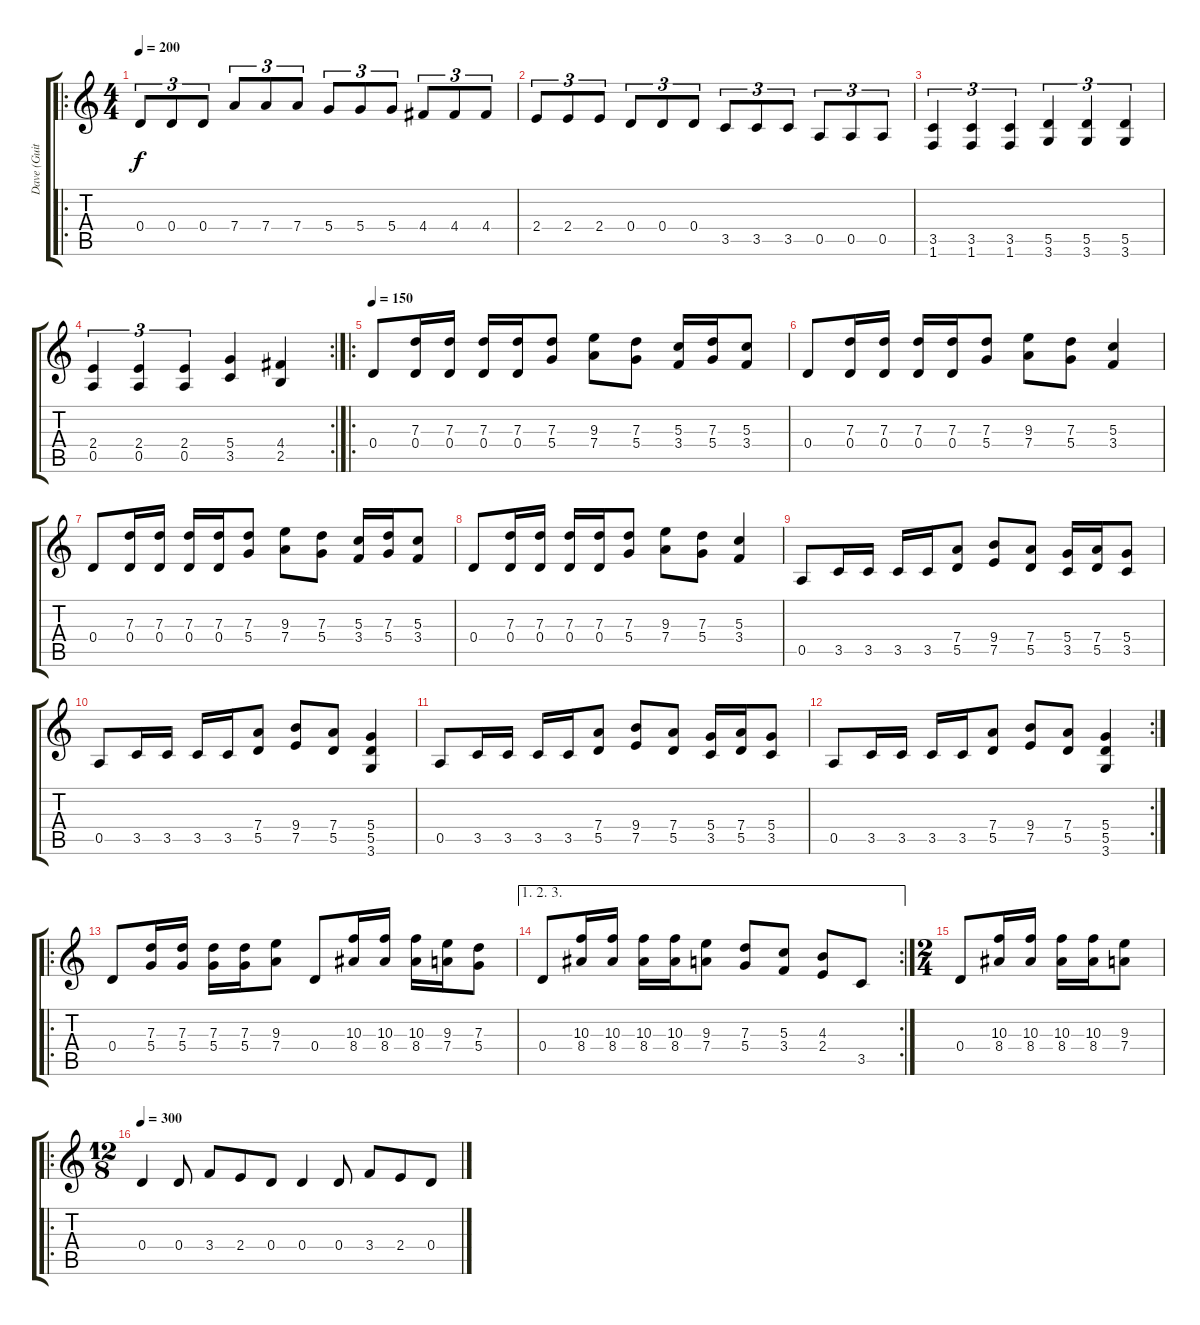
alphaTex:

\track ("Dave (Guitar)" "Dave (Guit") {instrument distortionguitar}
\staff {score tabs}
\tuning (E4 B3 G3 D3 A2 E2) {hide}
\ro
\ts (4 4)
\tempo 200
\clef g2
\ks c
0.4.8{tu (3 2) dy f instrument distortionguitar} 0.4.8{tu (3 2)} 0.4.8{tu (3 2)} 7.4.8{tu (3 2)} 7.4.8{tu (3 2)} 7.4.8{tu (3 2)} 5.4.8{tu (3 2)} 5.4.8{tu (3 2)} 5.4.8{tu (3 2)} 4.4.8{tu (3 2)} 4.4.8{tu (3 2)} 4.4.8{tu (3 2)} |
2.4.8{tu (3 2)} 2.4.8{tu (3 2)} 2.4.8{tu (3 2)} 0.4.8{tu (3 2)} 0.4.8{tu (3 2)} 0.4.8{tu (3 2)} 3.5.8{tu (3 2)} 3.5.8{tu (3 2)} 3.5.8{tu (3 2)} 0.5.8{tu (3 2)} 0.5.8{tu (3 2)} 0.5.8{tu (3 2)} |
(3.5 1.6).4{tu (3 2)} (3.5 1.6).4{tu (3 2)} (3.5 1.6).4{tu (3 2)} (5.5 3.6).4{tu (3 2)} (5.5 3.6).4{tu (3 2)} (5.5 3.6).4{tu (3 2)} |
\rc 2
(2.4 0.5).4{tu (3 2)} (2.4 0.5).4{tu (3 2)} (2.4 0.5).4{tu (3 2)} (5.4 3.5).4 (4.4 2.5).4 |
\ro
\tempo 150
0.4.8 (7.3 0.4).16 (7.3 0.4).16 (7.3 0.4).16 (7.3 0.4).16 (7.3 5.4).8 (9.3 7.4).8 (7.3 5.4).8 (5.3 3.4).16 (7.3 5.4).16 (5.3 3.4).8 |
0.4.8 (7.3 0.4).16 (7.3 0.4).16 (7.3 0.4).16 (7.3 0.4).16 (7.3 5.4).8 (9.3 7.4).8 (7.3 5.4).8 (5.3 3.4).4 |
0.4.8 (7.3 0.4).16 (7.3 0.4).16 (7.3 0.4).16 (7.3 0.4).16 (7.3 5.4).8 (9.3 7.4).8 (7.3 5.4).8 (5.3 3.4).16 (7.3 5.4).16 (5.3 3.4).8 |
0.4.8 (7.3 0.4).16 (7.3 0.4).16 (7.3 0.4).16 (7.3 0.4).16 (7.3 5.4).8 (9.3 7.4).8 (7.3 5.4).8 (5.3 3.4).4 |
0.5.8 3.5.16 3.5.16 3.5.16 3.5.16 (7.4 5.5).8 (9.4 7.5).8 (7.4 5.5).8 (5.4 3.5).16 (7.4 5.5).16 (5.4 3.5).8 |
0.5.8 3.5.16 3.5.16 3.5.16 3.5.16 (7.4 5.5).8 (9.4 7.5).8 (7.4 5.5).8 (5.4 5.5 3.6).4 |
0.5.8 3.5.16 3.5.16 3.5.16 3.5.16 (7.4 5.5).8 (9.4 7.5).8 (7.4 5.5).8 (5.4 3.5).16 (7.4 5.5).16 (5.4 3.5).8 |
\rc 2
0.5.8 3.5.16 3.5.16 3.5.16 3.5.16 (7.4 5.5).8 (9.4 7.5).8 (7.4 5.5).8 (5.4 5.5 3.6).4 |
\ro
0.4.8 (7.3 5.4).16 (7.3 5.4).16 (7.3 5.4).16 (7.3 5.4).16 (9.3 7.4).8 0.4.8 (10.3 8.4).16 (10.3 8.4).16 (10.3 8.4).16 (9.3 7.4).16 (7.3 5.4).8 |
\ae (1 2 3)
\rc 2
0.4.8 (10.3 8.4).16 (10.3 8.4).16 (10.3 8.4).16 (10.3 8.4).16 (9.3 7.4).8 (7.3 5.4).8 (5.3 3.4).8 (4.3 2.4).8 3.5.8 |
\ts (2 4)
0.4.8 (10.3 8.4).16 (10.3 8.4).16 (10.3 8.4).16 (10.3 8.4).16 (9.3 7.4).8 |
\ro
\ts (12 8)
\tempo 300
0.4.4 0.4.8 3.4.8 2.4.8 0.4.8 0.4.4 0.4.8 3.4.8 2.4.8 0.4.8
